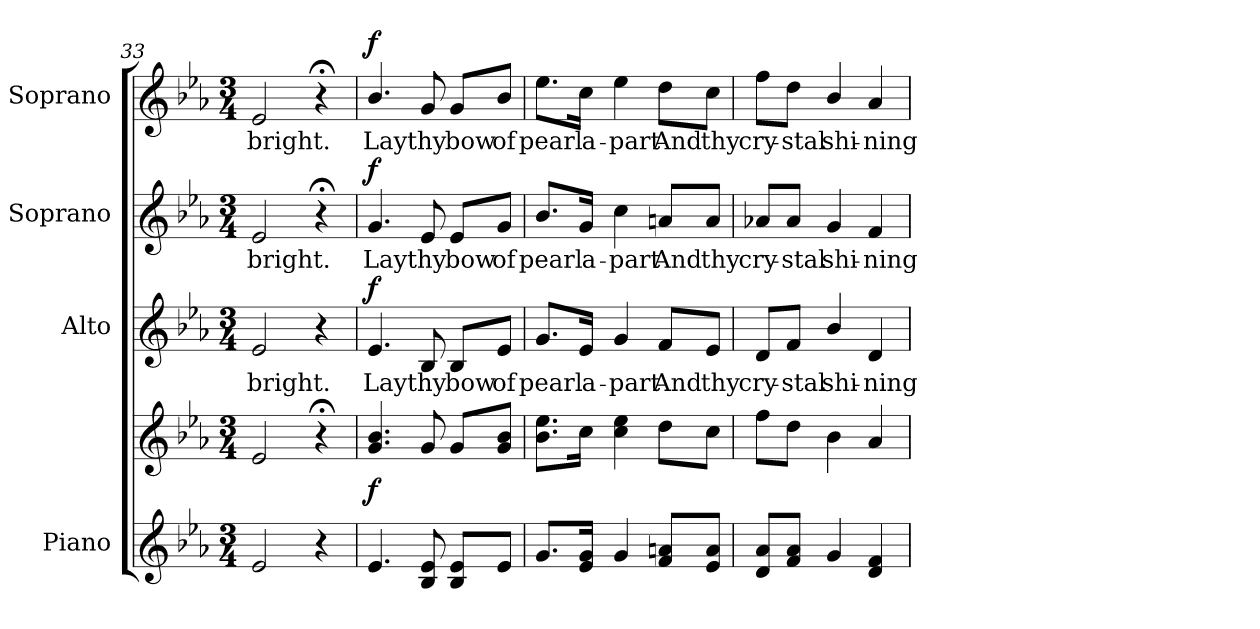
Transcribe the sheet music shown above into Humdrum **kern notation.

**kern	**kern	**dynam	**kern	**text	**dynam	**kern	**text	**dynam	**kern	**text	**dynam
*part4	*part4	*part4	*part3	*part3	*part3	*part2	*part2	*part2	*part1	*part1	*part1
*staff5	*staff4	*staff4/5	*staff3	*staff3	*staff3	*staff2	*staff2	*staff2	*staff1	*staff1	*staff1
*I"Piano	*	*	*I"Alto	*	*	*I"Soprano	*	*	*I"Soprano	*	*
*I'Pno.	*	*	*I'A.	*	*	*I'S.	*	*	*I'S.	*	*
*clefG2	*clefG2	*	*clefG2	*	*	*clefG2	*	*	*clefG2	*	*
*k[b-e-a-]	*k[b-e-a-]	*	*k[b-e-a-]	*	*	*k[b-e-a-]	*	*	*k[b-e-a-]	*	*
*E-:	*E-:	*	*E-:	*	*	*E-:	*	*	*E-:	*	*
*M3/4	*M3/4	*	*M3/4	*	*	*M3/4	*	*	*M3/4	*	*
=33	=33	=33	=33	=33	=33	=33	=33	=33	=33	=33	=33
!	!	!	!	!LO:LY:b:color=#000000	!	!	!	!	!	!	!
!	!	!	!	!	!	!	!LO:LY:b:color=#000000	!	!	!	!
!	!	!	!	!	!	!	!	!	!	!LO:LY:b:color=#000000	!
2e-i/	2e-i/	.	2e-i/	bright.	.	2e-i/	bright.	.	2e-i/	bright.	.
4r	4r;	.	4r	.	.	4r;	.	.	4r;	.	.
=34	=34	=34	=34	=34	=34	=34	=34	=34	=34	=34	=34
!	!	!	!	!LO:LY:b:color=#000000	!	!	!	!	!	!	!
!	!	!	!	!	!	!	!LO:LY:b:color=#000000	!	!	!	!
!	!	!	!	!	!	!	!	!	!	!LO:LY:b:color=#000000	!
4.e-i/	4.gi/ 4.b-i	f	4.e-i/	Lay	f	4.gi/	Lay	f	4.b-i/	Lay	f
!	!	!	!	!LO:LY:b:color=#000000	!	!	!	!	!	!	!
!	!	!	!	!	!	!	!LO:LY:b:color=#000000	!	!	!	!
!	!	!	!	!	!	!	!	!	!	!LO:LY:b:color=#000000	!
8B-i/ 8e-i	8gi/	.	8B-i/	thy	.	8e-i/	thy	.	8gi/	thy	.
!	!	!	!	!LO:LY:b:color=#000000	!	!	!	!	!	!	!
!	!	!	!	!	!	!	!LO:LY:b:color=#000000	!	!	!	!
!	!	!	!	!	!	!	!	!	!	!LO:LY:b:color=#000000	!
8B-i/ 8e-i/L	8gi/L	.	8B-i/L	bow	.	8e-i/L	bow	.	8gi/L	bow	.
!	!	!	!	!LO:LY:b:color=#000000	!	!	!	!	!	!	!
!	!	!	!	!	!	!	!LO:LY:b:color=#000000	!	!	!	!
!	!	!	!	!	!	!	!	!	!	!LO:LY:b:color=#000000	!
8e-i/J	8gi/ 8b-i/J	.	8e-i/J	of	.	8gi/J	of	.	8b-i/J	of	.
=35	=35	=35	=35	=35	=35	=35	=35	=35	=35	=35	=35
!	!	!	!	!LO:LY:b:color=#000000	!	!	!	!	!	!	!
!	!	!	!	!	!	!	!LO:LY:b:color=#000000	!	!	!	!
!	!	!	!	!	!	!	!	!	!	!LO:LY:b:color=#000000	!
8.gi/L	8.b-i\ 8.ee-i\L	.	8.gi/L	pearl	.	8.b-i/L	pearl	.	8.ee-i\L	pearl	.
!	!	!	!	!LO:LY:b:color=#000000	!	!	!	!	!	!	!
!	!	!	!	!	!	!	!LO:LY:b:color=#000000	!	!	!	!
!	!	!	!	!	!	!	!	!	!	!LO:LY:b:color=#000000	!
16e-i/ 16gi/Jk	16cci\Jk	.	16e-i/Jk	a-	.	16gi/Jk	a-	.	16cci\Jk	a-	.
!	!	!	!	!LO:LY:b:color=#000000	!	!	!	!	!	!	!
!	!	!	!	!	!	!	!LO:LY:b:color=#000000	!	!	!	!
!	!	!	!	!	!	!	!	!	!	!LO:LY:b:color=#000000	!
4gi/	4cci\ 4ee-i	.	4gi/	-part	.	4cci\	-part	.	4ee-i\	-part	.
!	!	!	!	!LO:LY:b:color=#000000	!	!	!	!	!	!	!
!	!	!	!	!	!	!	!LO:LY:b:color=#000000	!	!	!	!
!	!	!	!	!	!	!	!	!	!	!LO:LY:b:color=#000000	!
8fi/ 8ani/L	8ddi\L	.	8fi/L	And	.	8ani/L	And	.	8ddi\L	And	.
!	!	!	!	!LO:LY:b:color=#000000	!	!	!	!	!	!	!
!	!	!	!	!	!	!	!LO:LY:b:color=#000000	!	!	!	!
!	!	!	!	!	!	!	!	!	!	!LO:LY:b:color=#000000	!
8e-i/ 8ai/J	8cci\J	.	8e-i/J	thy	.	8ai/J	thy	.	8cci\J	thy	.
=36	=36	=36	=36	=36	=36	=36	=36	=36	=36	=36	=36
*^	*	*	*	*	*	*	*	*	*	*	*
!	!	!	!	!	!LO:LY:b:color=#000000	!	!	!	!	!	!	!
!	!	!	!	!	!	!	!	!LO:LY:b:color=#000000	!	!	!	!
*	*	*	*	*	*	*	*^	*	*	*	*	*
!	!	!	!	!	!	!	!	!	!	!	!	!LO:LY:b:color=#000000	!
8di/ 8a-i/L	2ryy	8ffi\L	.	8di/L	cry-	.	8a-Xi/L	2ryy	cry-	.	8ffi\L	cry-	.
!	!	!	!	!	!LO:LY:b:color=#000000	!	!	!	!	!	!	!	!
!	!	!	!	!	!	!	!	!	!LO:LY:b:color=#000000	!	!	!	!
!	!	!	!	!	!	!	!	!	!	!	!	!LO:LY:b:color=#000000	!
8fi/ 8a-i/J	.	8ddi\J	.	8fi/J	-stal	.	8a-i/J	.	-stal	.	8ddi\J	-stal	.
!	!	!	!	!	!LO:LY:b:color=#000000	!	!	!	!	!	!	!	!
!	!	!	!	!	!	!	!	!	!LO:LY:b:color=#000000	!	!	!	!
!	!	!	!	!	!	!	!	!	!	!	!	!LO:LY:b:color=#000000	!
4gi/	.	4b-i\	.	4b-i/	shi-	.	4gi/	.	shi-	.	4b-i/	shi-	.
!	!	!	!	!	!LO:LY:b:color=#000000	!	!	!	!	!	!	!	!
!	!	!	!	!	!	!	!	!	!LO:LY:b:color=#000000	!	!	!	!
!	!	!	!	!	!	!	!	!	!	!	!	!LO:LY:b:color=#000000	!
4di/ 4fi	4ryy	4a-i/	.	4di/	-ning	.	4fi/	4ryy	-ning	.	4a-i/	-ning	.
*v	*v	*	*	*	*	*	*v	*v	*	*	*	*	*
=	=	=	=	=	=	=	=	=	=	=	=
*-	*-	*-	*-	*-	*-	*-	*-	*-	*-	*-	*-
